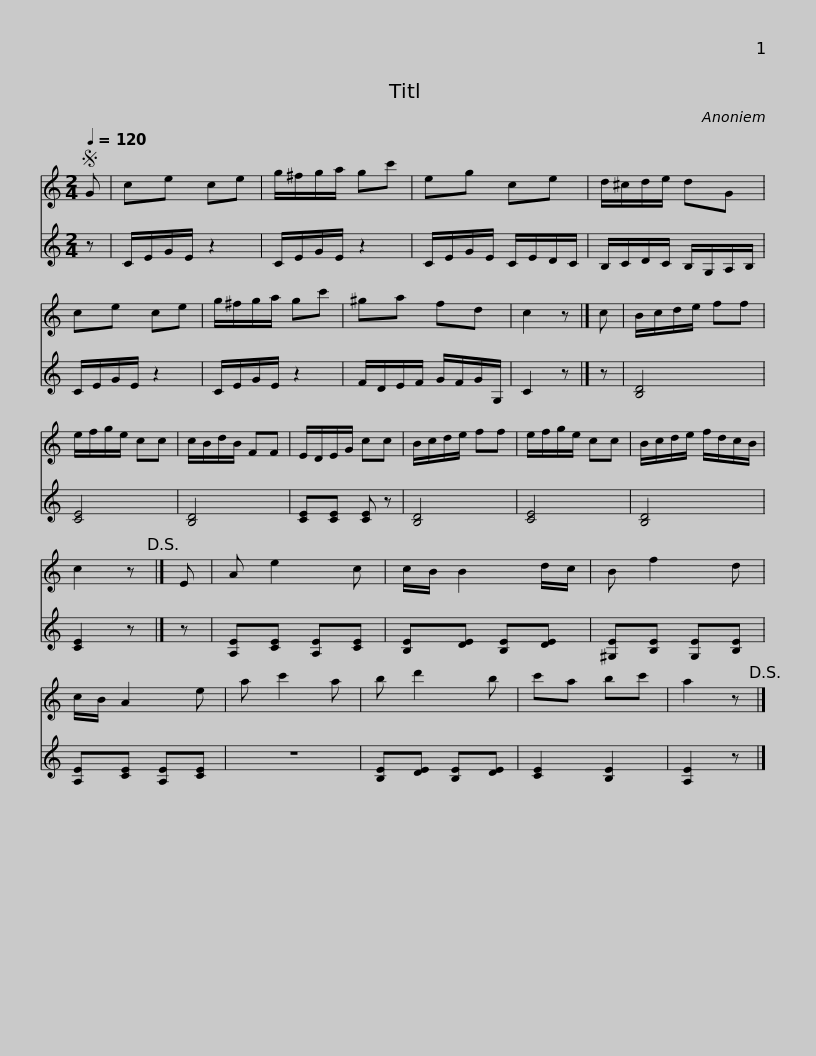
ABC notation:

X:1
%%score 1 2
L:1/8
Q:1/4=120
M:2/4
I:linebreak $
K:C
V:1 treble
V:2 treble
V:1
S G | ce ce | g/^f/g/a/ gc' | eg ce | d/^c/d/e/ dG | %5
 ce ce | g/^f/g/a/ gc' | ^ga fd | c2 z |]$ c | %10
 B/c/d/e/ ff | e/f/g/e/ cc | c/B/d/B/ FF | E/D/E/G/ cc | B/c/d/e/ ff | %15
 e/f/g/e/ cc | B/c/d/e/ f/d/c/B/ | c2 z!D.S.! |]$ E | A e2 c | %20
 c/B/ B2 d/c/ | B f2 d | c/B/ A2 e | a c'2 a | b d'2 b | %25
 c'a bc' | a2 z!D.S.! |] %27
V:2
 z | C/E/G/E/ z2 | C/E/G/E/ z2 | C/E/G/E/ C/E/D/C/ | B,/C/D/C/ B,/G,/A,/B,/ | %5
 C/E/G/E/ z2 | C/E/G/E/ z2 | F/D/E/F/ G/F/G/G,/ | C2 z |]$ z | %10
 [B,D]4 | [CE]4 | [B,D]4 | [CE][CE] [CE] z | [B,D]4 | %15
 [CE]4 | [B,D]4 | [CE]2 z |]$ z | [A,E][CE] [A,E][CE] | %20
 [B,E][DE] [B,E][DE] | [^G,E][B,E] [G,E][B,E] | [A,E][CE] [A,E][CE] | z4 | [B,E][DE] [B,E][DE] | %25
 [CE]2 [B,E]2 | [A,E]2 z |] %27
